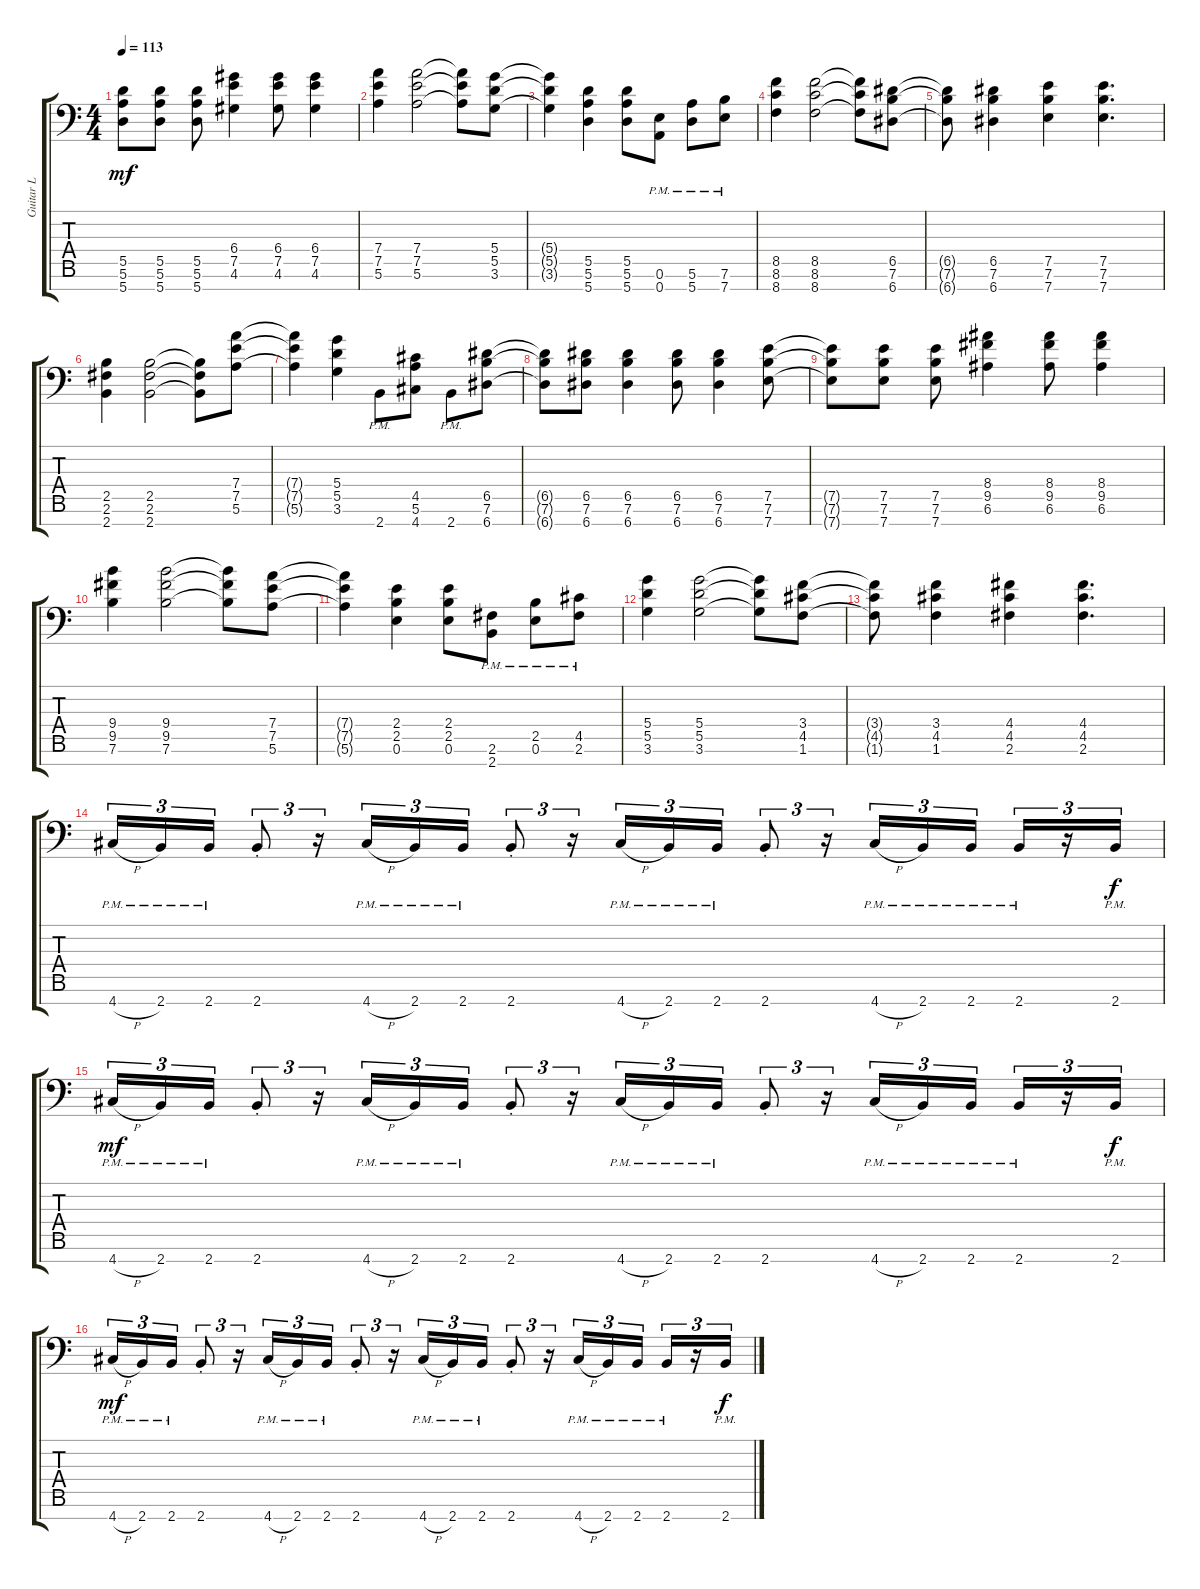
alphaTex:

\track ("Guitar L" "Guitar L") {instrument distortionguitar}
\staff {score tabs}
\tuning (E4 B3 G3 D3 A2 E2 A1) {hide}
\ts (4 4)
\tempo 113
\clef f4
\ks c
(5.5{t} 5.6{t} 5.7{t}).8{dy mf} (5.5 5.6 5.7).8 (5.5 5.6 5.7).8 (6.4 7.5 4.6).4 (6.4 7.5 4.6).8 (6.4 7.5 4.6).4 |
(7.4 7.5 5.6).4 (7.4 7.5 5.6).2 (7.4{t} 7.5{t} 5.6{t}).8 (5.4 5.5 3.6).8 |
(5.4{t} 5.5{t} 3.6{t}).4 (5.5 5.6 5.7).4 (5.5 5.6 5.7).8 (0.6{pm} 0.7{pm}).8 (5.6{pm} 5.7{pm}).8 (7.6{pm} 7.7{pm}).8 |
(8.5 8.6 8.7).4 (8.5 8.6 8.7).2 (8.5{t} 8.6{t} 8.7{t}).8 (6.5 7.6 6.7).8 |
(6.5{t} 7.6{t} 6.7{t}).8 (6.5 7.6 6.7).4 (7.5 7.6 7.7).4 (7.5 7.6 7.7).4{d} |
(2.5 2.6 2.7).4 (2.5 2.6 2.7).2 (2.5{t} 2.6{t} 2.7{t}).8 (7.4 7.5 5.6).8 |
(7.4{t} 7.5{t} 5.6{t}).4 (5.4 5.5 3.6).4 2.7{pm}.8 (4.5 5.6 4.7).8 2.7{pm}.8 (6.5 7.6 6.7).8 |
(6.5{t} 7.6{t} 6.7{t}).8 (6.5 7.6 6.7).8 (6.5 7.6 6.7).4 (6.5 7.6 6.7).8 (6.5 7.6 6.7).4 (7.5 7.6 7.7).8 |
(7.5{t} 7.6{t} 7.7{t}).8 (7.5 7.6 7.7).8 (7.5 7.6 7.7).8 (8.4 9.5 6.6).4 (8.4 9.5 6.6).8 (8.4 9.5 6.6).4 |
(9.4 9.5 7.6).4 (9.4 9.5 7.6).2 (9.4{t} 9.5{t} 7.6{t}).8 (7.4 7.5 5.6).8 |
(7.4{t} 7.5{t} 5.6{t}).4 (2.4 2.5 0.6).4 (2.4 2.5 0.6).8 (2.6{pm} 2.7{pm}).8 (2.5{pm} 0.6{pm}).8 (4.5{pm} 2.6{pm}).8 |
(5.4 5.5 3.6).4 (5.4 5.5 3.6).2 (5.4{t} 5.5{t} 3.6{t}).8 (3.4 4.5 1.6).8 |
(3.4{t} 4.5{t} 1.6{t}).8 (3.4 4.5 1.6).4 (4.4 4.5 2.6).4 (4.4 4.5 2.6).4{d} |
4.7{h pm}.16{tu (3 2)} 2.7{pm}.16{tu (3 2)} 2.7{pm}.16{tu (3 2)} 2.7{st}.8{tu (3 2)} r.16{tu (3 2)} 4.7{h pm}.16{tu (3 2)} 2.7{pm}.16{tu (3 2)} 2.7{pm}.16{tu (3 2)} 2.7{st}.8{tu (3 2)} r.16{tu (3 2)} 4.7{h pm}.16{tu (3 2)} 2.7{pm}.16{tu (3 2)} 2.7{pm}.16{tu (3 2)} 2.7{st}.8{tu (3 2)} r.16{tu (3 2)} 4.7{h pm}.16{tu (3 2)} 2.7{pm}.16{tu (3 2)} 2.7{pm}.16{tu (3 2) beam splitsecondary} 2.7{pm}.16{tu (3 2)} r.16{tu (3 2)} 2.7{pm}.16{tu (3 2) dy f} |
4.7{h pm}.16{tu (3 2) dy mf} 2.7{pm}.16{tu (3 2)} 2.7{pm}.16{tu (3 2)} 2.7{st}.8{tu (3 2)} r.16{tu (3 2)} 4.7{h pm}.16{tu (3 2)} 2.7{pm}.16{tu (3 2)} 2.7{pm}.16{tu (3 2)} 2.7{st}.8{tu (3 2)} r.16{tu (3 2)} 4.7{h pm}.16{tu (3 2)} 2.7{pm}.16{tu (3 2)} 2.7{pm}.16{tu (3 2)} 2.7{st}.8{tu (3 2)} r.16{tu (3 2)} 4.7{h pm}.16{tu (3 2)} 2.7{pm}.16{tu (3 2)} 2.7{pm}.16{tu (3 2) beam splitsecondary} 2.7{pm}.16{tu (3 2)} r.16{tu (3 2)} 2.7{pm}.16{tu (3 2) dy f} |
4.7{h pm}.16{tu (3 2) dy mf} 2.7{pm}.16{tu (3 2)} 2.7{pm}.16{tu (3 2)} 2.7{st}.8{tu (3 2)} r.16{tu (3 2)} 4.7{h pm}.16{tu (3 2)} 2.7{pm}.16{tu (3 2)} 2.7{pm}.16{tu (3 2)} 2.7{st}.8{tu (3 2)} r.16{tu (3 2)} 4.7{h pm}.16{tu (3 2)} 2.7{pm}.16{tu (3 2)} 2.7{pm}.16{tu (3 2)} 2.7{st}.8{tu (3 2)} r.16{tu (3 2)} 4.7{h pm}.16{tu (3 2)} 2.7{pm}.16{tu (3 2)} 2.7{pm}.16{tu (3 2) beam splitsecondary} 2.7{pm}.16{tu (3 2)} r.16{tu (3 2)} 2.7{pm}.16{tu (3 2) dy f}
